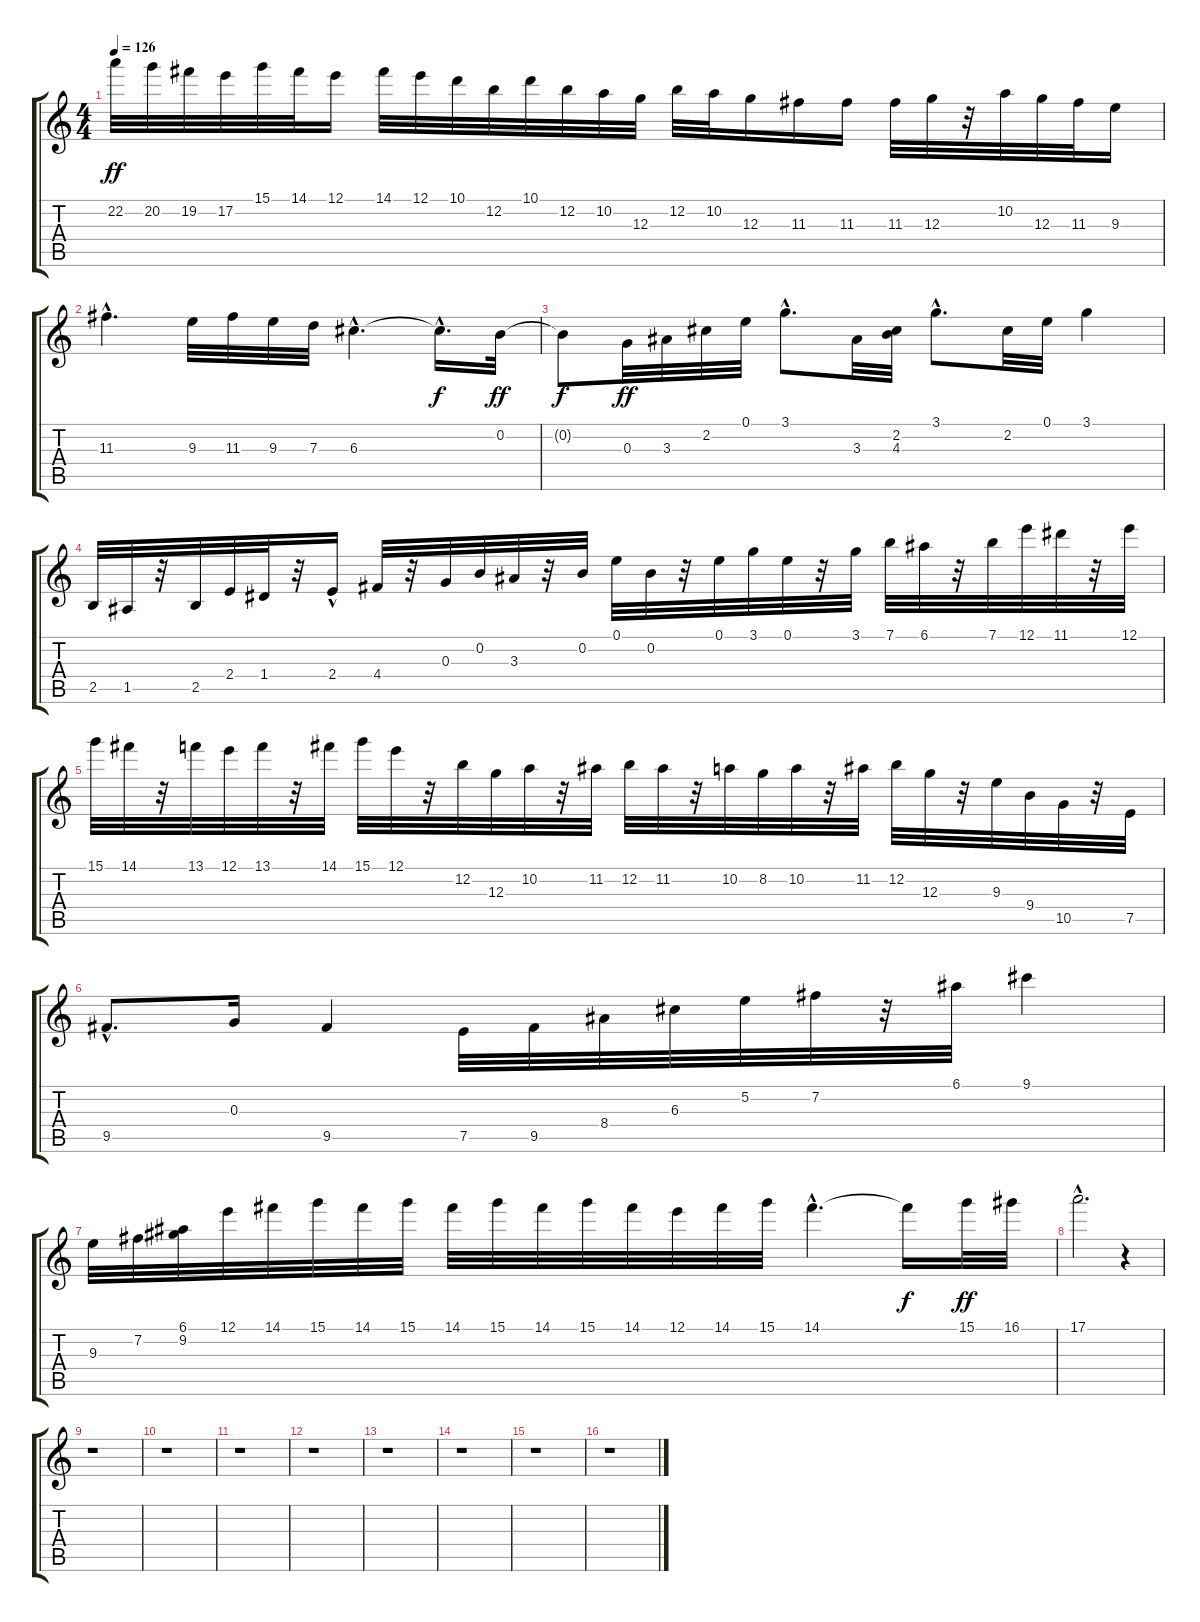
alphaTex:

\track "" {instrument acousticguitarnylon}
\staff {score tabs}
\tuning (E4 B3 G3 D3 A2 E2) {hide}
\ts (4 4)
\tempo 126
\clef g2
\ks c
22.2.32{dy ff} 20.2.32 19.2.32 17.2.32 15.1.32 14.1.32 12.1.16 14.1.32 12.1.32 10.1.32 12.2.32 10.1.32 12.2.32 10.2.32 12.3.32 12.2.32 10.2.32 12.3.16 11.3.16 11.3.16 11.3.32 12.3.32 r.32 10.2.32 12.3.32 11.3.32 9.3.16 |
11.3{hac}.4{d} 9.3.32 11.3.32 9.3.32 7.3.32 6.3{hac}.4{d} 6.3{hac t}.16{d dy f} 0.2.32{dy ff} |
0.2{t}.8{dy f} 0.3.32{dy ff} 3.3.32 2.2.32 0.1.32 3.1{hac}.8{d} 3.3.32 (2.2 4.3).32 3.1{hac}.8{d} 2.2.32 0.1.32 3.1.4 |
2.5.32 1.5.32 r.32 2.5.32 2.4.32 1.4.32 r.32 2.4{hac}.16 4.4.32 r.32 0.3.32 0.2.32 3.3.32 r.32 0.2.32 0.1.32 0.2.32 r.32 0.1.32 3.1.32 0.1.32 r.32 3.1.32 7.1.32 6.1.32 r.32 7.1.32 12.1.32 11.1.32 r.32 12.1.32 |
15.1.32 14.1.32 r.32 13.1.32 12.1.32 13.1.32 r.32 14.1.32 15.1.32 12.1.32 r.32 12.2.32 12.3.32 10.2.32 r.32 11.2.32 12.2.32 11.2.32 r.32 10.2.32 8.2.32 10.2.32 r.32 11.2.32 12.2.32 12.3.32 r.32 9.3.32 9.4.32 10.5.32 r.32 7.5.32 |
9.5{hac}.8{d} 0.3.16 9.5.4 7.5.32 9.5.32 8.4.32 6.3.32 5.2.32 7.2.32 r.32 6.1.32 9.1.4 |
9.3.32 7.2.32 (6.1 9.2).32 12.1.32 14.1.32 15.1.32 14.1.32 15.1.32 14.1.32 15.1.32 14.1.32 15.1.32 14.1.32 12.1.32 14.1.32 15.1.32 14.1{hac}.4{d} 14.1{t}.16{dy f} 15.1.32{dy ff} 16.1.32 |
17.1{hac}.2{d} r.4 |
r.1 |
r.1 |
r.1 |
r.1 |
r.1 |
r.1 |
r.1 |
r.1
